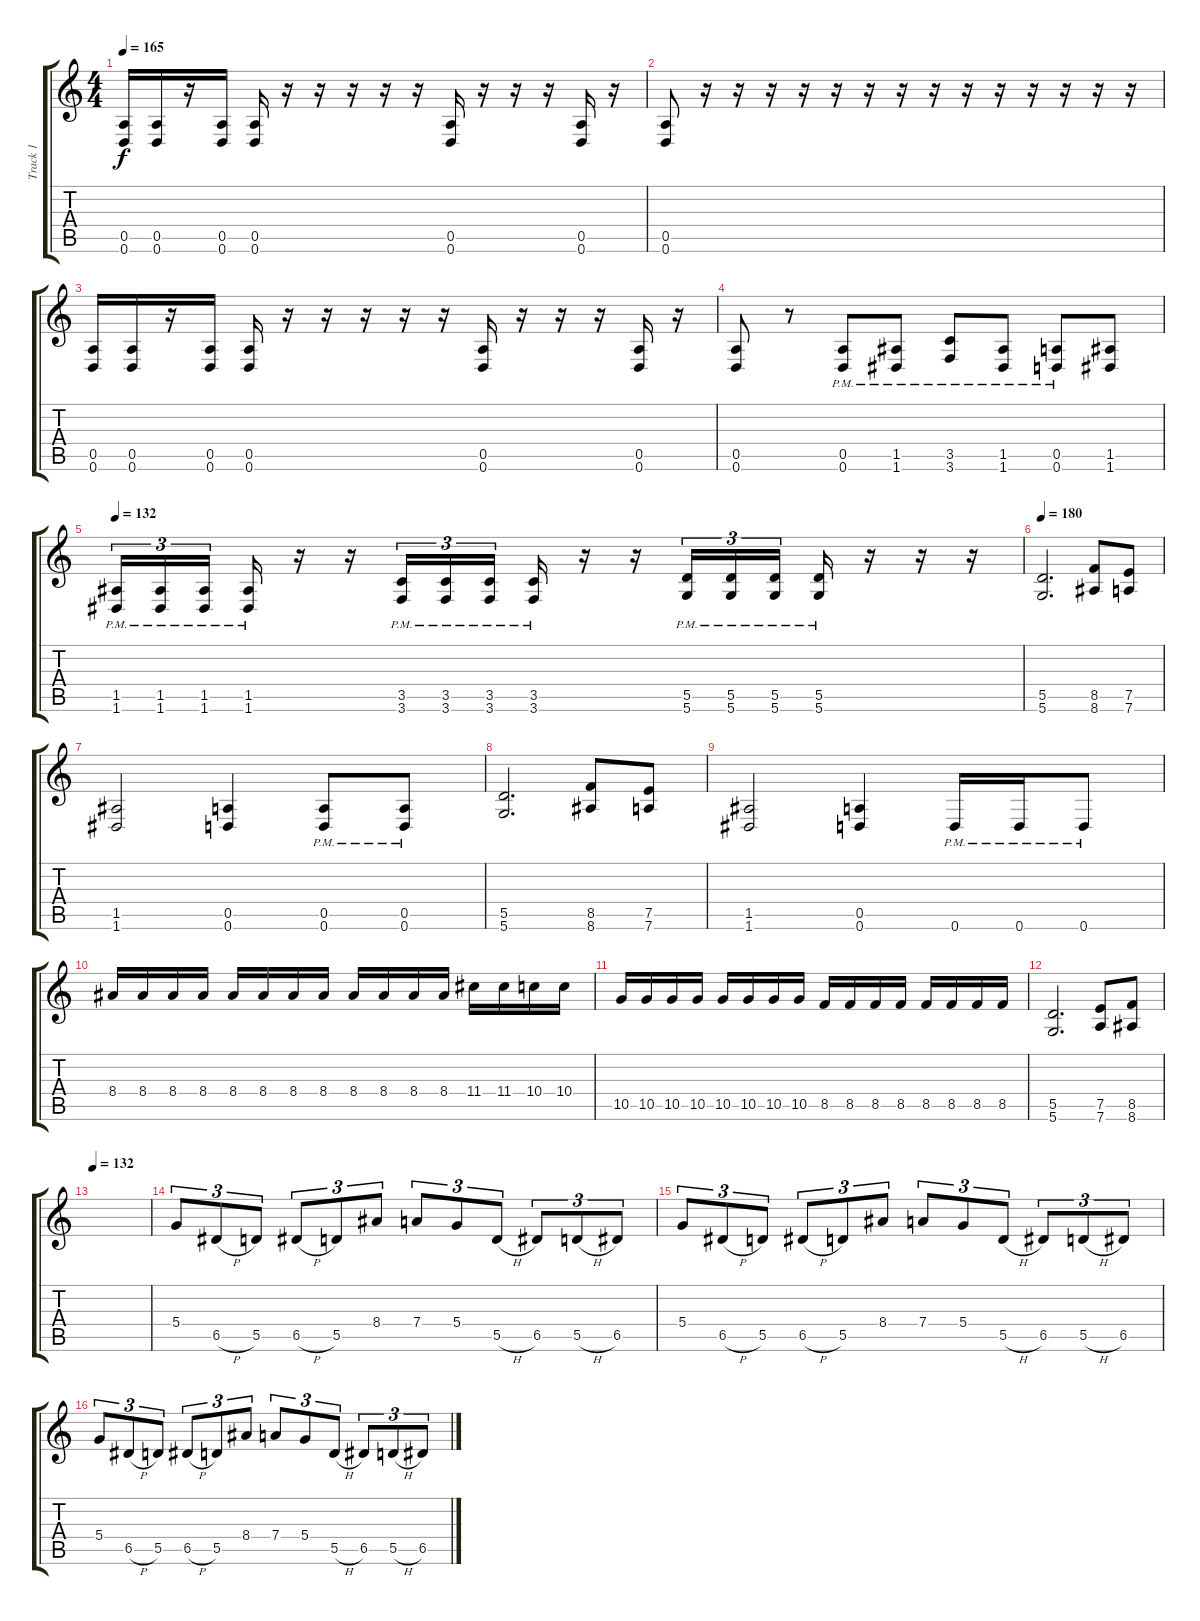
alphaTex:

\track ("Track 1" "Track 1") {instrument distortionguitar}
\staff {score tabs}
\tuning (E4 B3 G3 D3 A2 D2) {hide}
\ts (4 4)
\tempo 165
\clef g2
\ks c
(0.5 0.6).16{dy f} (0.5 0.6).16 r.16 (0.5 0.6).16 (0.5 0.6).16 r.16 r.16 r.16 r.16 r.16 (0.5 0.6).16 r.16 r.16 r.16 (0.5 0.6).16 r.16 |
(0.5 0.6).8 r.16 r.16 r.16 r.16 r.16 r.16 r.16 r.16 r.16 r.16 r.16 r.16 r.16 r.16 |
(0.5 0.6).16 (0.5 0.6).16 r.16 (0.5 0.6).16 (0.5 0.6).16 r.16 r.16 r.16 r.16 r.16 (0.5 0.6).16 r.16 r.16 r.16 (0.5 0.6).16 r.16 |
(0.5 0.6).8 r.8 (0.5{pm} 0.6{pm}).8 (1.5{pm} 1.6{pm}).8 (3.5{pm} 3.6{pm}).8 (1.5{pm} 1.6{pm}).8 (0.5{pm} 0.6{pm}).8 (1.5 1.6).8 |
\tempo 132
(1.5{pm} 1.6{pm}).16{tu (3 2)} (1.5{pm} 1.6{pm}).16{tu (3 2)} (1.5{pm} 1.6{pm}).16{tu (3 2) beam splitsecondary} (1.5{pm} 1.6{pm}).16 r.16 r.16 (3.5{pm} 3.6{pm}).16{tu (3 2)} (3.5{pm} 3.6{pm}).16{tu (3 2)} (3.5{pm} 3.6{pm}).16{tu (3 2) beam splitsecondary} (3.5{pm} 3.6{pm}).16 r.16 r.16 (5.5{pm} 5.6{pm}).16{tu (3 2)} (5.5{pm} 5.6{pm}).16{tu (3 2)} (5.5{pm} 5.6{pm}).16{tu (3 2)} (5.5{pm} 5.6{pm}).16 r.16 r.16 r.16 |
\tempo 180
(5.5 5.6).2{d} (8.5 8.6).8 (7.5 7.6).8 |
(1.5 1.6).2 (0.5 0.6).4 (0.5{pm} 0.6{pm}).8 (0.5{pm} 0.6{pm}).8 |
(5.5 5.6).2{d} (8.5 8.6).8 (7.5 7.6).8 |
(1.5 1.6).2 (0.5 0.6).4 0.6{pm}.16 0.6{pm}.16 0.6{pm}.8 |
8.4.16 8.4.16 8.4.16 8.4.16 8.4.16 8.4.16 8.4.16 8.4.16 8.4.16 8.4.16 8.4.16 8.4.16 11.4.16 11.4.16 10.4.16 10.4.16 |
10.5.16 10.5.16 10.5.16 10.5.16 10.5.16 10.5.16 10.5.16 10.5.16 8.5.16 8.5.16 8.5.16 8.5.16 8.5.16 8.5.16 8.5.16 8.5.16 |
(5.5 5.6).2{d} (7.5 7.6).8 (8.5 8.6).8 |
\tempo 132
|
5.4.8{tu (3 2)} 6.5{h}.8{tu (3 2)} 5.5.8{tu (3 2)} 6.5{h}.8{tu (3 2)} 5.5.8{tu (3 2)} 8.4.8{tu (3 2)} 7.4.8{tu (3 2)} 5.4.8{tu (3 2)} 5.5{h}.8{tu (3 2)} 6.5.8{tu (3 2)} 5.5{h}.8{tu (3 2)} 6.5.8{tu (3 2)} |
5.4.8{tu (3 2)} 6.5{h}.8{tu (3 2)} 5.5.8{tu (3 2)} 6.5{h}.8{tu (3 2)} 5.5.8{tu (3 2)} 8.4.8{tu (3 2)} 7.4.8{tu (3 2)} 5.4.8{tu (3 2)} 5.5{h}.8{tu (3 2)} 6.5.8{tu (3 2)} 5.5{h}.8{tu (3 2)} 6.5.8{tu (3 2)} |
5.4.8{tu (3 2)} 6.5{h}.8{tu (3 2)} 5.5.8{tu (3 2)} 6.5{h}.8{tu (3 2)} 5.5.8{tu (3 2)} 8.4.8{tu (3 2)} 7.4.8{tu (3 2)} 5.4.8{tu (3 2)} 5.5{h}.8{tu (3 2)} 6.5.8{tu (3 2)} 5.5{h}.8{tu (3 2)} 6.5.8{tu (3 2)}
